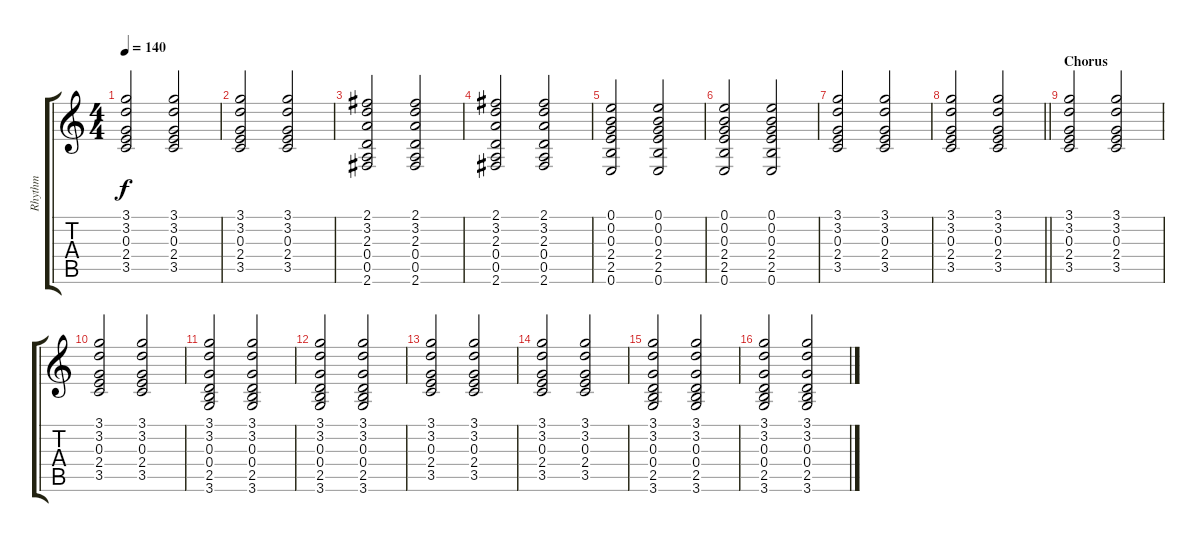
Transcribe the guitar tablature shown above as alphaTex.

\track ("Rhythm" "Rhythm") {instrument acousticguitarsteel}
\staff {score tabs}
\tuning (E4 B3 G3 D3 A2 E2) {hide}
\ts (4 4)
\tempo 140
\clef g2
\ks c
(3.1 3.2 0.3 2.4 3.5).2{dy f} (3.1 3.2 0.3 2.4 3.5).2 |
(3.1 3.2 0.3 2.4 3.5).2 (3.1 3.2 0.3 2.4 3.5).2 |
(2.1 3.2 2.3 0.4 0.5 2.6).2 (2.1 3.2 2.3 0.4 0.5 2.6).2 |
(2.1 3.2 2.3 0.4 0.5 2.6).2 (2.1 3.2 2.3 0.4 0.5 2.6).2 |
(0.1 0.2 0.3 2.4 2.5 0.6).2 (0.1 0.2 0.3 2.4 2.5 0.6).2 |
(0.1 0.2 0.3 2.4 2.5 0.6).2 (0.1 0.2 0.3 2.4 2.5 0.6).2 |
(3.1 3.2 0.3 2.4 3.5).2 (3.1 3.2 0.3 2.4 3.5).2 |
\barLineRight lightlight
(3.1 3.2 0.3 2.4 3.5).2 (3.1 3.2 0.3 2.4 3.5).2 |
\section ("" "Chorus")
(3.1 3.2 0.3 2.4 3.5).2 (3.1 3.2 0.3 2.4 3.5).2 |
(3.1 3.2 0.3 2.4 3.5).2 (3.1 3.2 0.3 2.4 3.5).2 |
(3.1 3.2 0.3 0.4 2.5 3.6).2 (3.1 3.2 0.3 0.4 2.5 3.6).2 |
(3.1 3.2 0.3 0.4 2.5 3.6).2 (3.1 3.2 0.3 0.4 2.5 3.6).2 |
(3.1 3.2 0.3 2.4 3.5).2 (3.1 3.2 0.3 2.4 3.5).2 |
(3.1 3.2 0.3 2.4 3.5).2 (3.1 3.2 0.3 2.4 3.5).2 |
(3.1 3.2 0.3 0.4 2.5 3.6).2 (3.1 3.2 0.3 0.4 2.5 3.6).2 |
(3.1 3.2 0.3 0.4 2.5 3.6).2 (3.1 3.2 0.3 0.4 2.5 3.6).2
